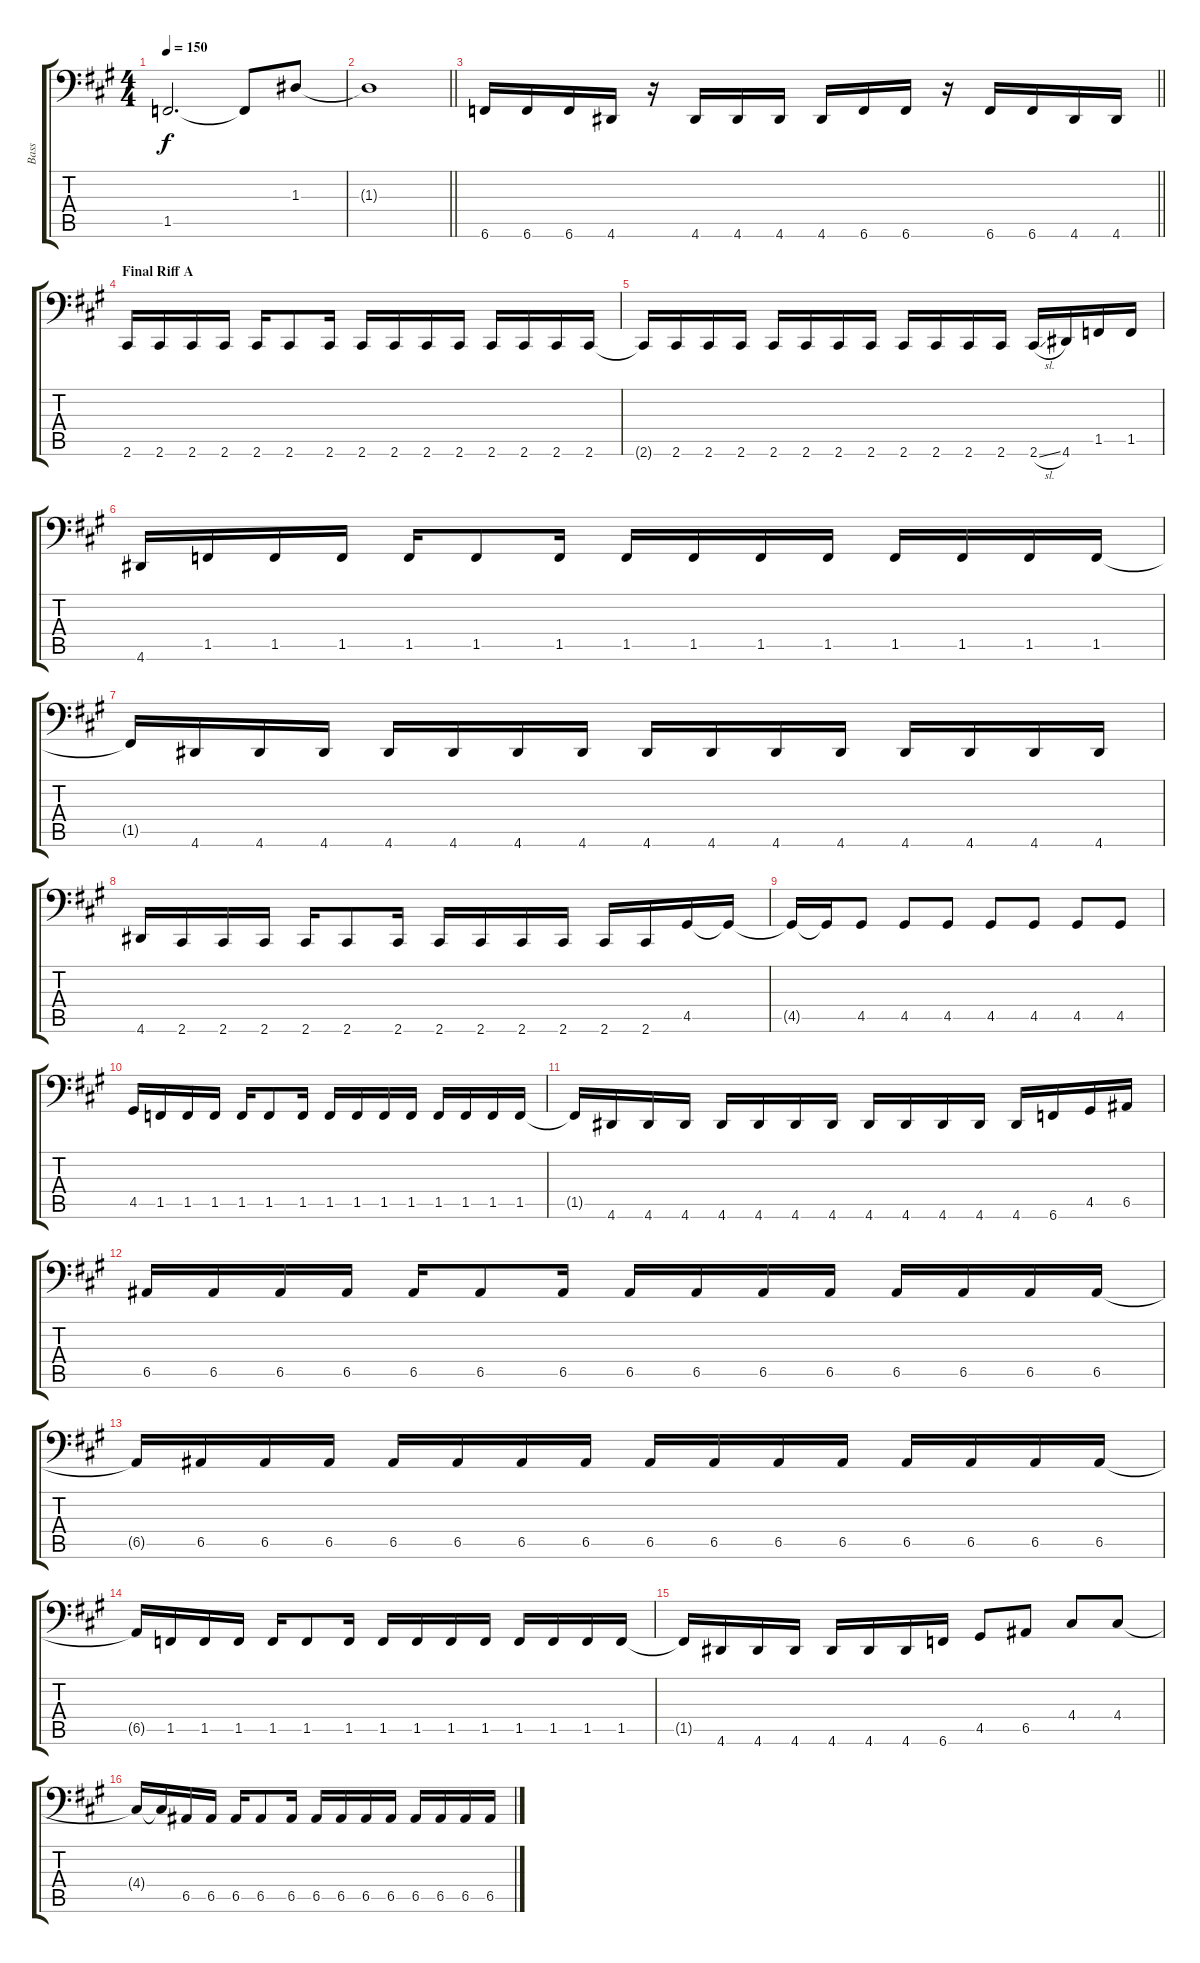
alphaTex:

\track ("Bass" "Bass") {instrument electricbassfinger}
\staff {score tabs}
\tuning (C3 G2 D2 A1 E1 B0) {hide}
\ts (4 4)
\tempo 150
\clef f4
\ks f#minor
1.5.2{d dy f} 1.5{t}.8 1.3.8 |
\barLineRight lightlight
1.3{t}.1 |
\barLineRight lightlight
6.6.16 6.6.16 6.6.16 4.6.16 r.16 4.6.16 4.6.16 4.6.16 4.6.16 6.6.16 6.6.16 r.16 6.6.16 6.6.16 4.6.16 4.6.16 |
\section ("" "Final Riff A")
2.6.16 2.6.16 2.6.16 2.6.16 2.6.16 2.6.8 2.6.16 2.6.16 2.6.16 2.6.16 2.6.16 2.6.16 2.6.16 2.6.16 2.6.16 |
2.6{t}.16 2.6.16 2.6.16 2.6.16 2.6.16 2.6.16 2.6.16 2.6.16 2.6.16 2.6.16 2.6.16 2.6.16 2.6{sl}.16 4.6.16 1.5.16 1.5.16 |
4.6.16 1.5.16 1.5.16 1.5.16 1.5.16 1.5.8 1.5.16 1.5.16 1.5.16 1.5.16 1.5.16 1.5.16 1.5.16 1.5.16 1.5.16 |
1.5{t}.16 4.6.16 4.6.16 4.6.16 4.6.16 4.6.16 4.6.16 4.6.16 4.6.16 4.6.16 4.6.16 4.6.16 4.6.16 4.6.16 4.6.16 4.6.16 |
4.6.16 2.6.16 2.6.16 2.6.16 2.6.16 2.6.8 2.6.16 2.6.16 2.6.16 2.6.16 2.6.16 2.6.16 2.6.16 4.5.16 4.5{t}.16 |
4.5{t}.16 4.5{t}.16 4.5.8 4.5.8 4.5.8 4.5.8 4.5.8 4.5.8 4.5.8 |
4.5.16 1.5.16 1.5.16 1.5.16 1.5.16 1.5.8 1.5.16 1.5.16 1.5.16 1.5.16 1.5.16 1.5.16 1.5.16 1.5.16 1.5.16 |
1.5{t}.16 4.6.16 4.6.16 4.6.16 4.6.16 4.6.16 4.6.16 4.6.16 4.6.16 4.6.16 4.6.16 4.6.16 4.6.16 6.6.16 4.5.16 6.5.16 |
6.5.16 6.5.16 6.5.16 6.5.16 6.5.16 6.5.8 6.5.16 6.5.16 6.5.16 6.5.16 6.5.16 6.5.16 6.5.16 6.5.16 6.5.16 |
6.5{t}.16 6.5.16 6.5.16 6.5.16 6.5.16 6.5.16 6.5.16 6.5.16 6.5.16 6.5.16 6.5.16 6.5.16 6.5.16 6.5.16 6.5.16 6.5.16 |
6.5{t}.16 1.5.16 1.5.16 1.5.16 1.5.16 1.5.8 1.5.16 1.5.16 1.5.16 1.5.16 1.5.16 1.5.16 1.5.16 1.5.16 1.5.16 |
1.5{t}.16 4.6.16 4.6.16 4.6.16 4.6.16 4.6.16 4.6.16 6.6.16 4.5.8 6.5.8 4.4.8 4.4.8 |
4.4{t}.16 4.4{t}.16 6.5.16 6.5.16 6.5.16 6.5.8 6.5.16 6.5.16 6.5.16 6.5.16 6.5.16 6.5.16 6.5.16 6.5.16 6.5.16
